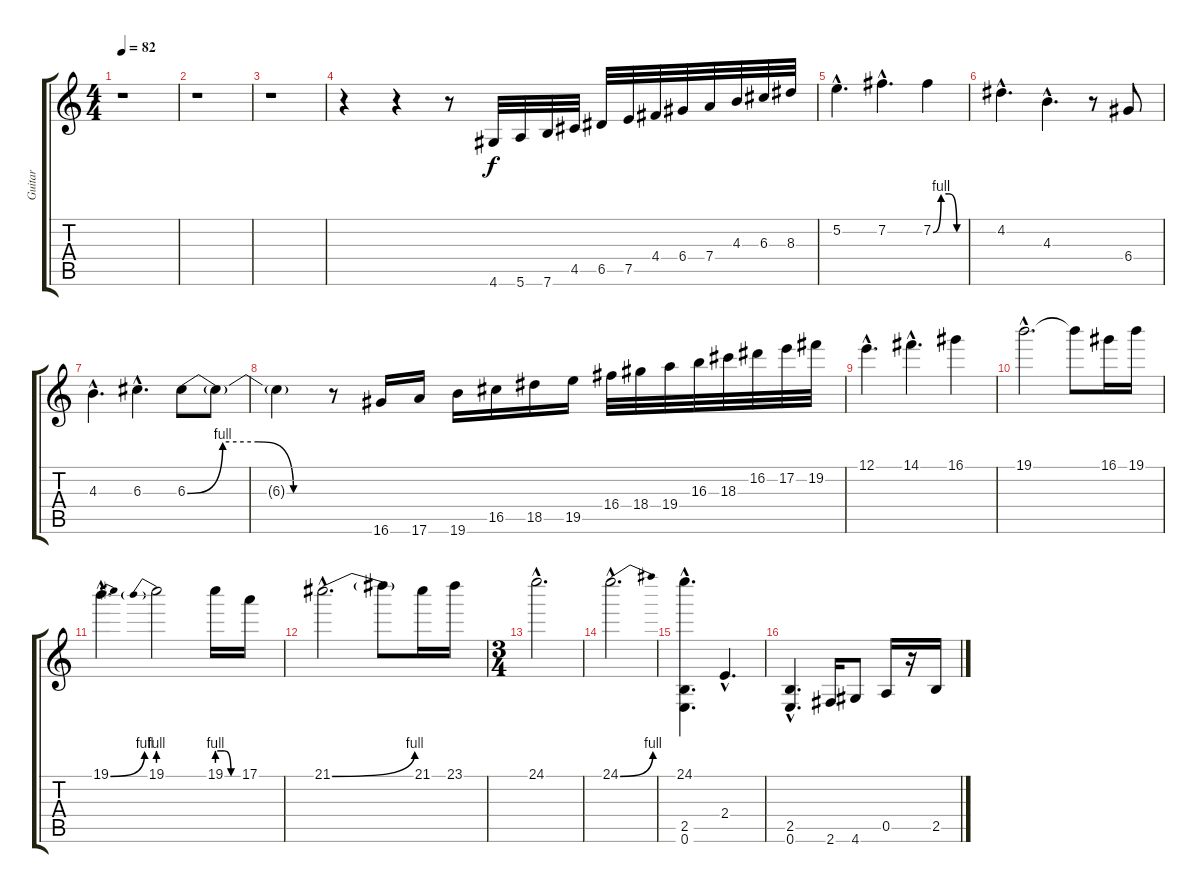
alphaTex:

\track ("Guitar" "Guitar") {instrument distortionguitar}
\staff {score tabs}
\tuning (E4 B3 G3 D3 A2 E2) {hide}
\ts (4 4)
\tempo 82
\clef g2
\ks c
r.1{dy f} |
r.1 |
r.1 |
r.4 r.4 r.8 4.6.32 5.6.32 7.6.32 4.5.32 6.5.32 7.5.32 4.4.32 6.4.32 7.4.32 4.3.32 6.3.32 8.3.32 |
5.2{hac}.4{d} 7.2{hac}.4{d} 7.2{be (custom 0 0 15 4 30 4 45 0 60 0)}.4 |
4.2{hac}.4{d} 4.3{hac}.4{d} r.8 6.4.8 |
4.3{hac}.4{d} 6.3{hac}.4{d} 6.3{be (custom 0 0 15 4 30 4 45 0 60 0)}.8 6.3{t}.8 |
6.3{t}.4 r.8 16.6.16 17.6.16 19.6.16 16.5.16 18.5.16 19.5.16 16.4.32 18.4.32 19.4.32 16.3.32 18.3.32 16.2.32 17.2.32 19.2.32 |
12.1{hac}.4{d} 14.1{hac}.4{d} 16.1.4 |
19.1{hac}.2{d} 19.1{t}.8 16.1.16 19.1.16 |
19.1{be (bend 0 0 60 4) hac}.4{d} 19.1{be (prebend 0 4 60 4)}.2 19.1{be (custom 0 4 20 4 40 0 60 0)}.16 17.1.16 |
21.1{be (bend 0 0 60 4) hac}.2{d} 21.1{t}.8 21.1.16 23.1.16 |
\ts (3 4)
24.1{hac}.2{d} |
24.1{be (bend 0 0 60 4) hac}.2{d} |
(24.1{hac} 2.5{hac} 0.6{hac}).4{d} 2.4{hac}.4{d} |
(2.5{hac} 0.6{hac}).4{d} 2.6.16 4.6.8 0.5.16 r.16 2.5.16
